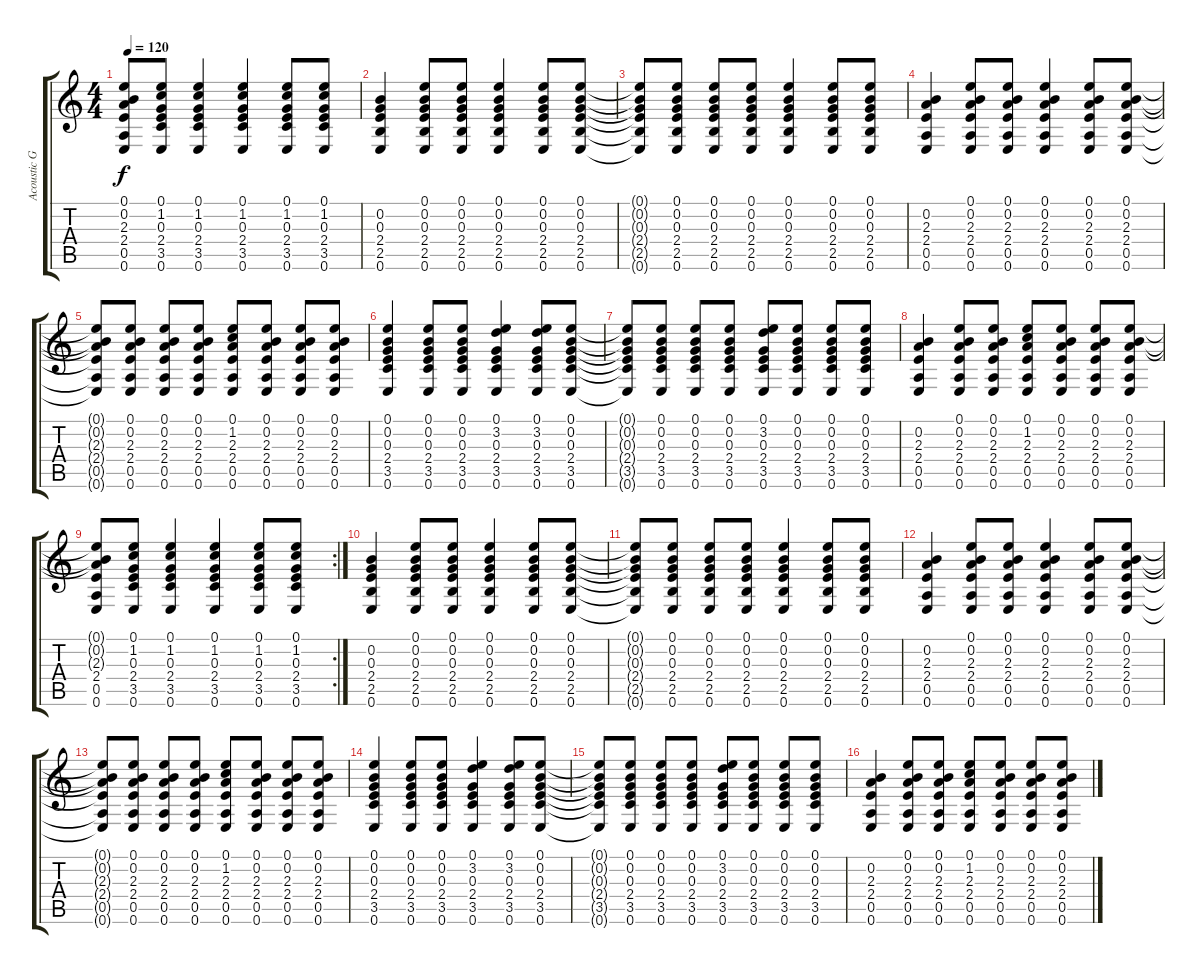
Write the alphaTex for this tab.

\track ("Acoustic Guitar" "Acoustic G") {instrument acousticguitarsteel}
\staff {score tabs}
\tuning (E4 B3 G3 D3 A2 E2) {hide}
\ts (4 4)
\tempo 120
\clef g2
\ks c
(0.1{t} 0.2{t} 2.3{t} 2.4 0.5 0.6).8{dy f} (0.1 1.2 0.3 2.4 3.5 0.6).8 (0.1 1.2 0.3 2.4 3.5 0.6).4 (0.1 1.2 0.3 2.4 3.5 0.6).4 (0.1 1.2 0.3 2.4 3.5 0.6).8 (0.1 1.2 0.3 2.4 3.5 0.6).8 |
(0.2 0.3 2.4 2.5 0.6).4 (0.1 0.2 0.3 2.4 2.5 0.6).8 (0.1 0.2 0.3 2.4 2.5 0.6).8 (0.1 0.2 0.3 2.4 2.5 0.6).4 (0.1 0.2 0.3 2.4 2.5 0.6).8 (0.1 0.2 0.3 2.4 2.5 0.6).8 |
(0.1{t} 0.2{t} 0.3{t} 2.4{t} 2.5{t} 0.6{t}).8 (0.1 0.2 0.3 2.4 2.5 0.6).8 (0.1 0.2 0.3 2.4 2.5 0.6).8 (0.1 0.2 0.3 2.4 2.5 0.6).8 (0.1 0.2 0.3 2.4 2.5 0.6).4 (0.1 0.2 0.3 2.4 2.5 0.6).8 (0.1 0.2 0.3 2.4 2.5 0.6).8 |
(0.2 2.3 2.4 0.5 0.6).4 (0.1 0.2 2.3 2.4 0.5 0.6).8 (0.1 0.2 2.3 2.4 0.5 0.6).8 (0.1 0.2 2.3 2.4 0.5 0.6).4 (0.1 0.2 2.3 2.4 0.5 0.6).8 (0.1 0.2 2.3 2.4 0.5 0.6).8 |
(0.1{t} 0.2{t} 2.3{t} 2.4{t} 0.5{t} 0.6{t}).8 (0.1 0.2 2.3 2.4 0.5 0.6).8 (0.1 0.2 2.3 2.4 0.5 0.6).8 (0.1 0.2 2.3 2.4 0.5 0.6).8 (0.1 1.2 2.3 2.4 0.5 0.6).8 (0.1 0.2 2.3 2.4 0.5 0.6).8 (0.1 0.2 2.3 2.4 0.5 0.6).8 (0.1 0.2 2.3 2.4 0.5 0.6).8 |
(0.1 0.2 0.3 2.4 3.5 0.6).4 (0.1 0.2 0.3 2.4 3.5 0.6).8 (0.1 0.2 0.3 2.4 3.5 0.6).8 (0.1 3.2 0.3 2.4 3.5 0.6).4 (0.1 3.2 0.3 2.4 3.5 0.6).8 (0.1 0.2 0.3 2.4 3.5 0.6).8 |
(0.1{t} 0.2{t} 0.3{t} 2.4{t} 3.5{t} 0.6{t}).8 (0.1 0.2 0.3 2.4 3.5 0.6).8 (0.1 0.2 0.3 2.4 3.5 0.6).8 (0.1 0.2 0.3 2.4 3.5 0.6).8 (0.1 3.2 0.3 2.4 3.5 0.6).8 (0.1 0.2 0.3 2.4 3.5 0.6).8 (0.1 0.2 0.3 2.4 3.5 0.6).8 (0.1 0.2 0.3 2.4 3.5 0.6).8 |
(0.2 2.3 2.4 0.5 0.6).4 (0.1 0.2 2.3 2.4 0.5 0.6).8 (0.1 0.2 2.3 2.4 0.5 0.6).8 (0.1 1.2 2.3 2.4 0.5 0.6).8 (0.1 0.2 2.3 2.4 0.5 0.6).8 (0.1 0.2 2.3 2.4 0.5 0.6).8 (0.1 0.2 2.3 2.4 0.5 0.6).8 |
\rc 2
(0.1{t} 0.2{t} 2.3{t} 2.4 0.5 0.6).8 (0.1 1.2 0.3 2.4 3.5 0.6).8 (0.1 1.2 0.3 2.4 3.5 0.6).4 (0.1 1.2 0.3 2.4 3.5 0.6).4 (0.1 1.2 0.3 2.4 3.5 0.6).8 (0.1 1.2 0.3 2.4 3.5 0.6).8 |
(0.2 0.3 2.4 2.5 0.6).4 (0.1 0.2 0.3 2.4 2.5 0.6).8 (0.1 0.2 0.3 2.4 2.5 0.6).8 (0.1 0.2 0.3 2.4 2.5 0.6).4 (0.1 0.2 0.3 2.4 2.5 0.6).8 (0.1 0.2 0.3 2.4 2.5 0.6).8 |
(0.1{t} 0.2{t} 0.3{t} 2.4{t} 2.5{t} 0.6{t}).8 (0.1 0.2 0.3 2.4 2.5 0.6).8 (0.1 0.2 0.3 2.4 2.5 0.6).8 (0.1 0.2 0.3 2.4 2.5 0.6).8 (0.1 0.2 0.3 2.4 2.5 0.6).4 (0.1 0.2 0.3 2.4 2.5 0.6).8 (0.1 0.2 0.3 2.4 2.5 0.6).8 |
(0.2 2.3 2.4 0.5 0.6).4 (0.1 0.2 2.3 2.4 0.5 0.6).8 (0.1 0.2 2.3 2.4 0.5 0.6).8 (0.1 0.2 2.3 2.4 0.5 0.6).4 (0.1 0.2 2.3 2.4 0.5 0.6).8 (0.1 0.2 2.3 2.4 0.5 0.6).8 |
(0.1{t} 0.2{t} 2.3{t} 2.4{t} 0.5{t} 0.6{t}).8 (0.1 0.2 2.3 2.4 0.5 0.6).8 (0.1 0.2 2.3 2.4 0.5 0.6).8 (0.1 0.2 2.3 2.4 0.5 0.6).8 (0.1 1.2 2.3 2.4 0.5 0.6).8 (0.1 0.2 2.3 2.4 0.5 0.6).8 (0.1 0.2 2.3 2.4 0.5 0.6).8 (0.1 0.2 2.3 2.4 0.5 0.6).8 |
(0.1 0.2 0.3 2.4 3.5 0.6).4 (0.1 0.2 0.3 2.4 3.5 0.6).8 (0.1 0.2 0.3 2.4 3.5 0.6).8 (0.1 3.2 0.3 2.4 3.5 0.6).4 (0.1 3.2 0.3 2.4 3.5 0.6).8 (0.1 0.2 0.3 2.4 3.5 0.6).8 |
(0.1{t} 0.2{t} 0.3{t} 2.4{t} 3.5{t} 0.6{t}).8 (0.1 0.2 0.3 2.4 3.5 0.6).8 (0.1 0.2 0.3 2.4 3.5 0.6).8 (0.1 0.2 0.3 2.4 3.5 0.6).8 (0.1 3.2 0.3 2.4 3.5 0.6).8 (0.1 0.2 0.3 2.4 3.5 0.6).8 (0.1 0.2 0.3 2.4 3.5 0.6).8 (0.1 0.2 0.3 2.4 3.5 0.6).8 |
(0.2 2.3 2.4 0.5 0.6).4 (0.1 0.2 2.3 2.4 0.5 0.6).8 (0.1 0.2 2.3 2.4 0.5 0.6).8 (0.1 1.2 2.3 2.4 0.5 0.6).8 (0.1 0.2 2.3 2.4 0.5 0.6).8 (0.1 0.2 2.3 2.4 0.5 0.6).8 (0.1 0.2 2.3 2.4 0.5 0.6).8
